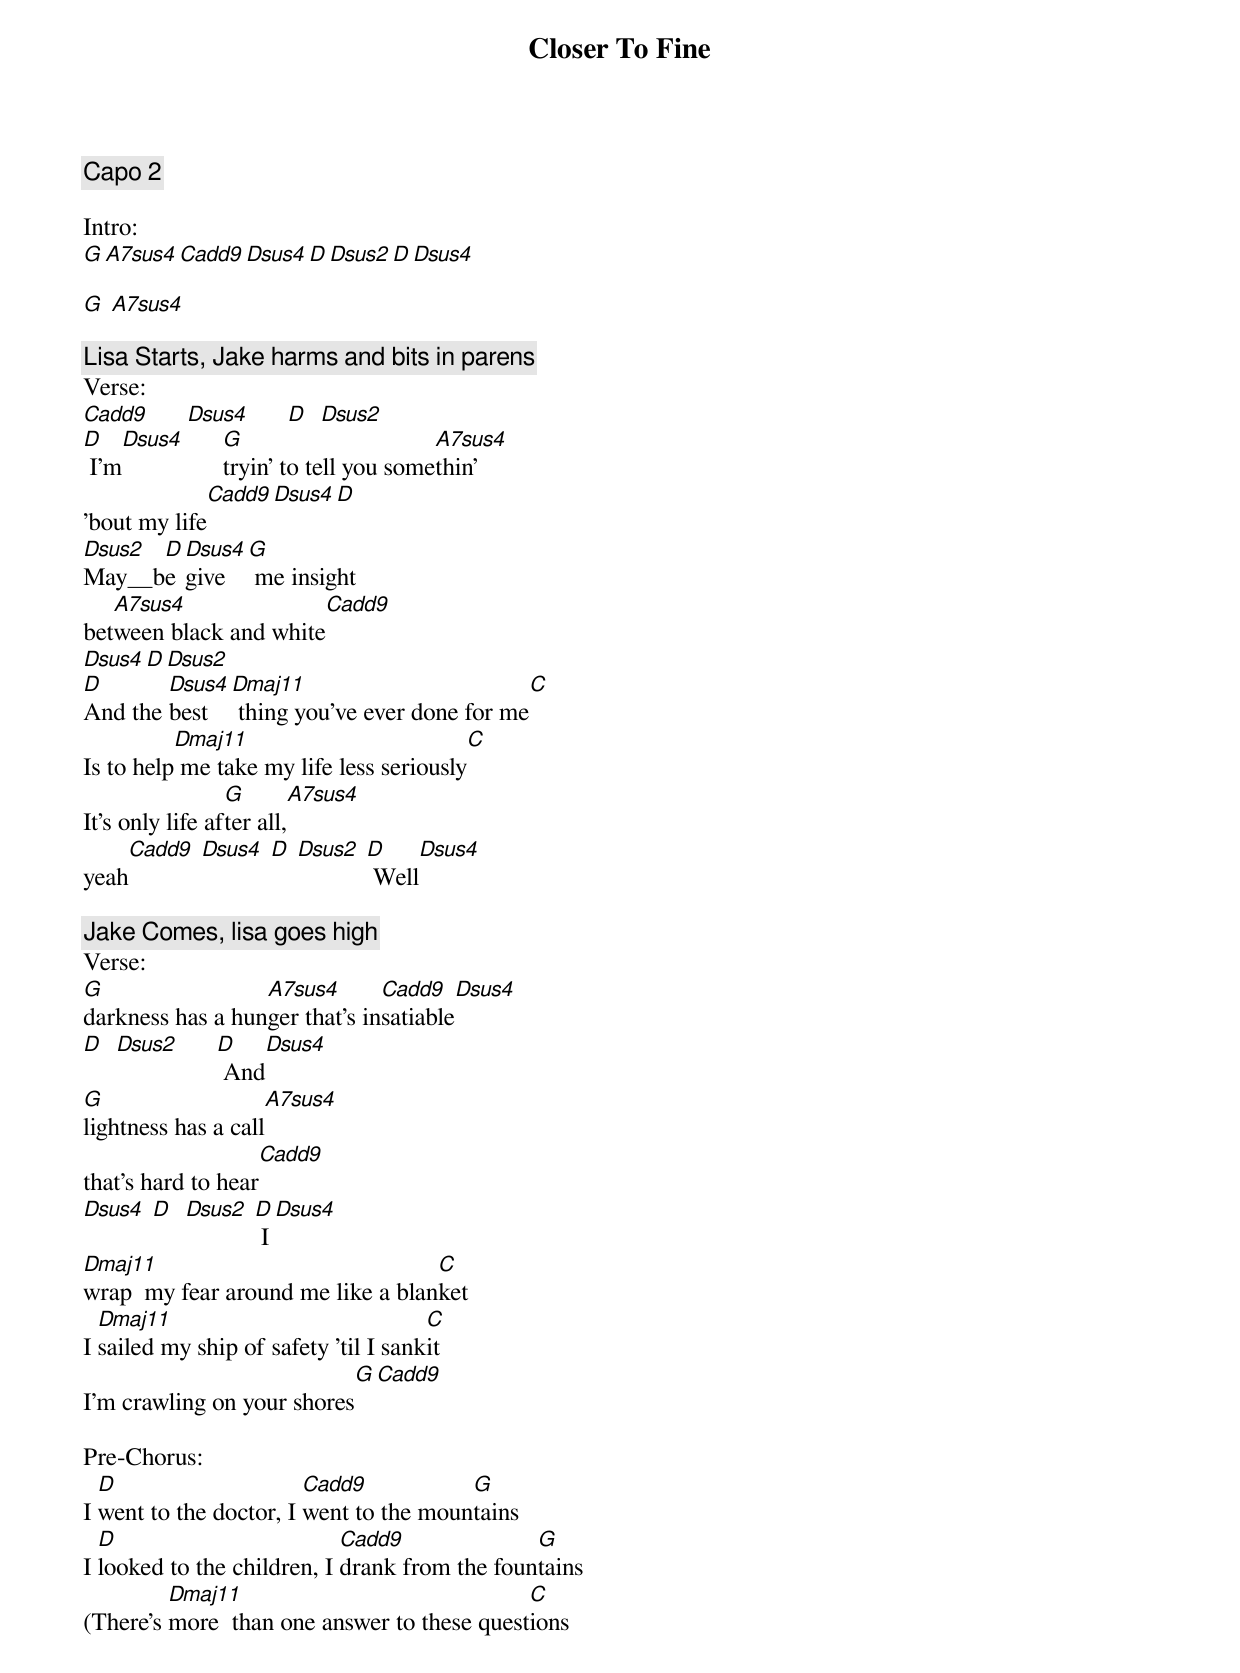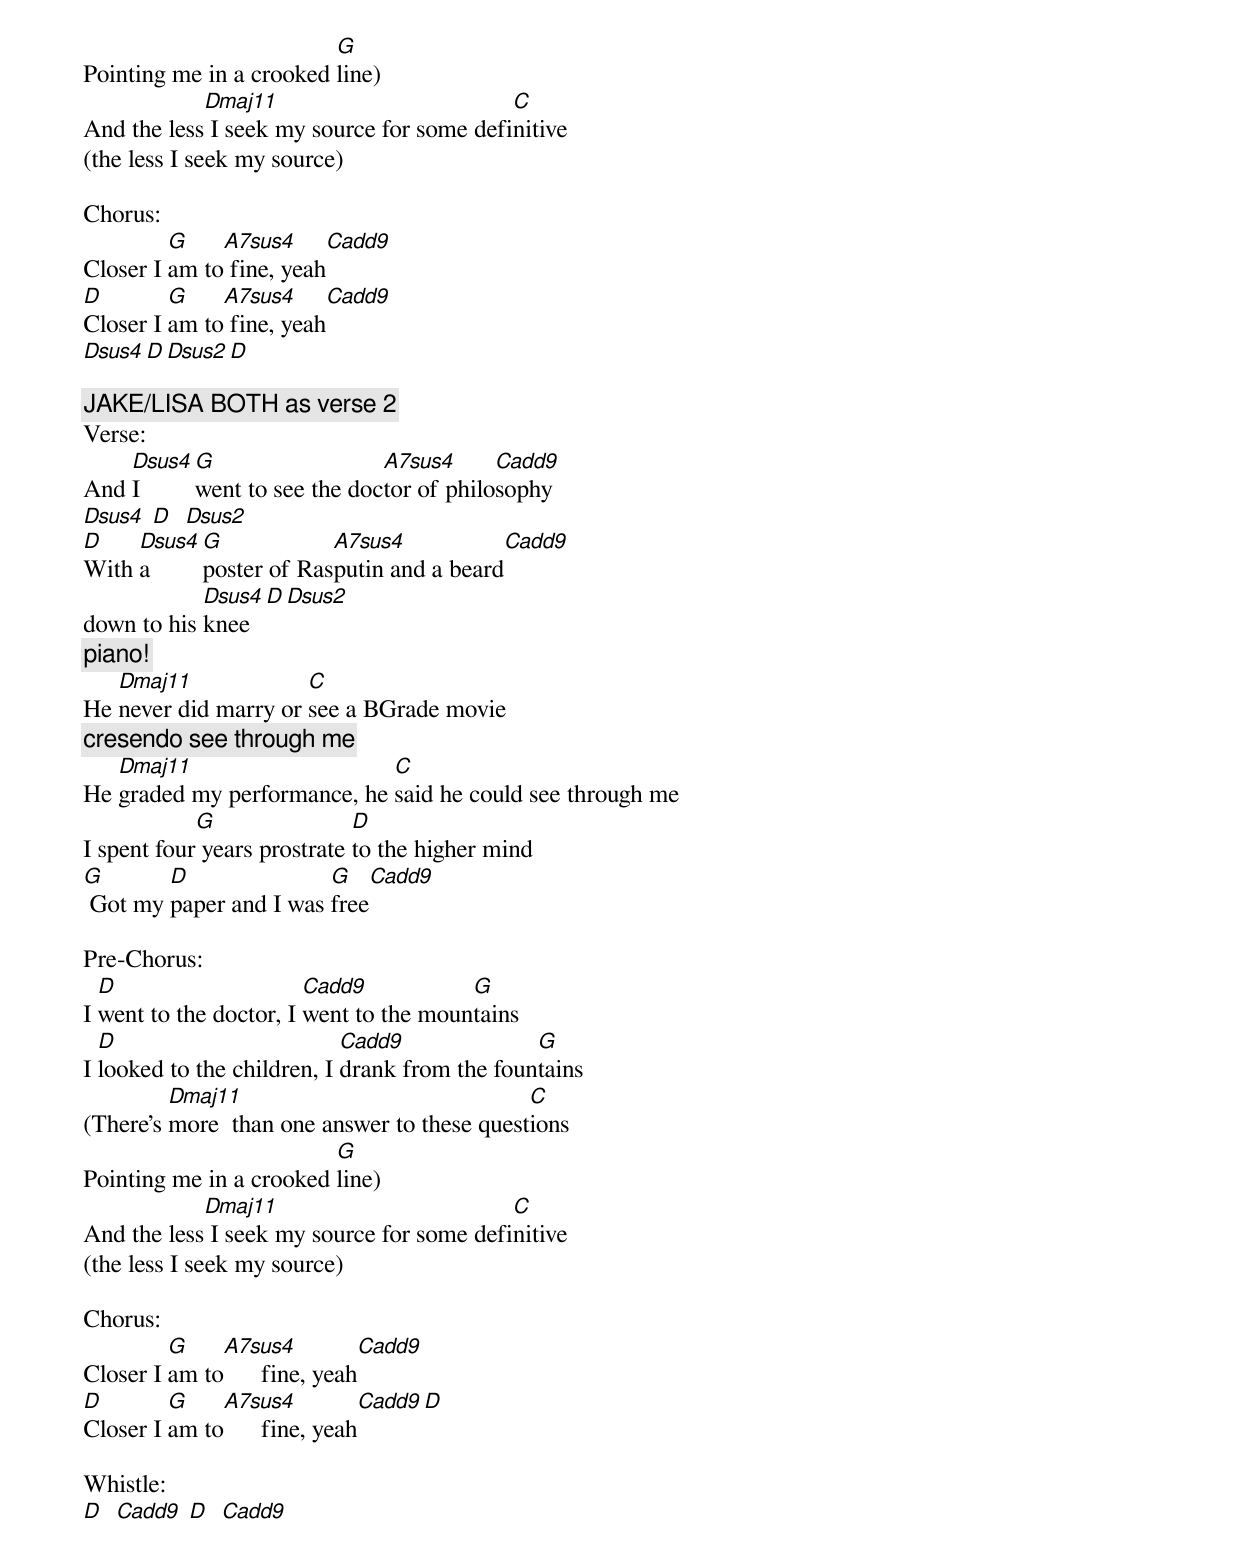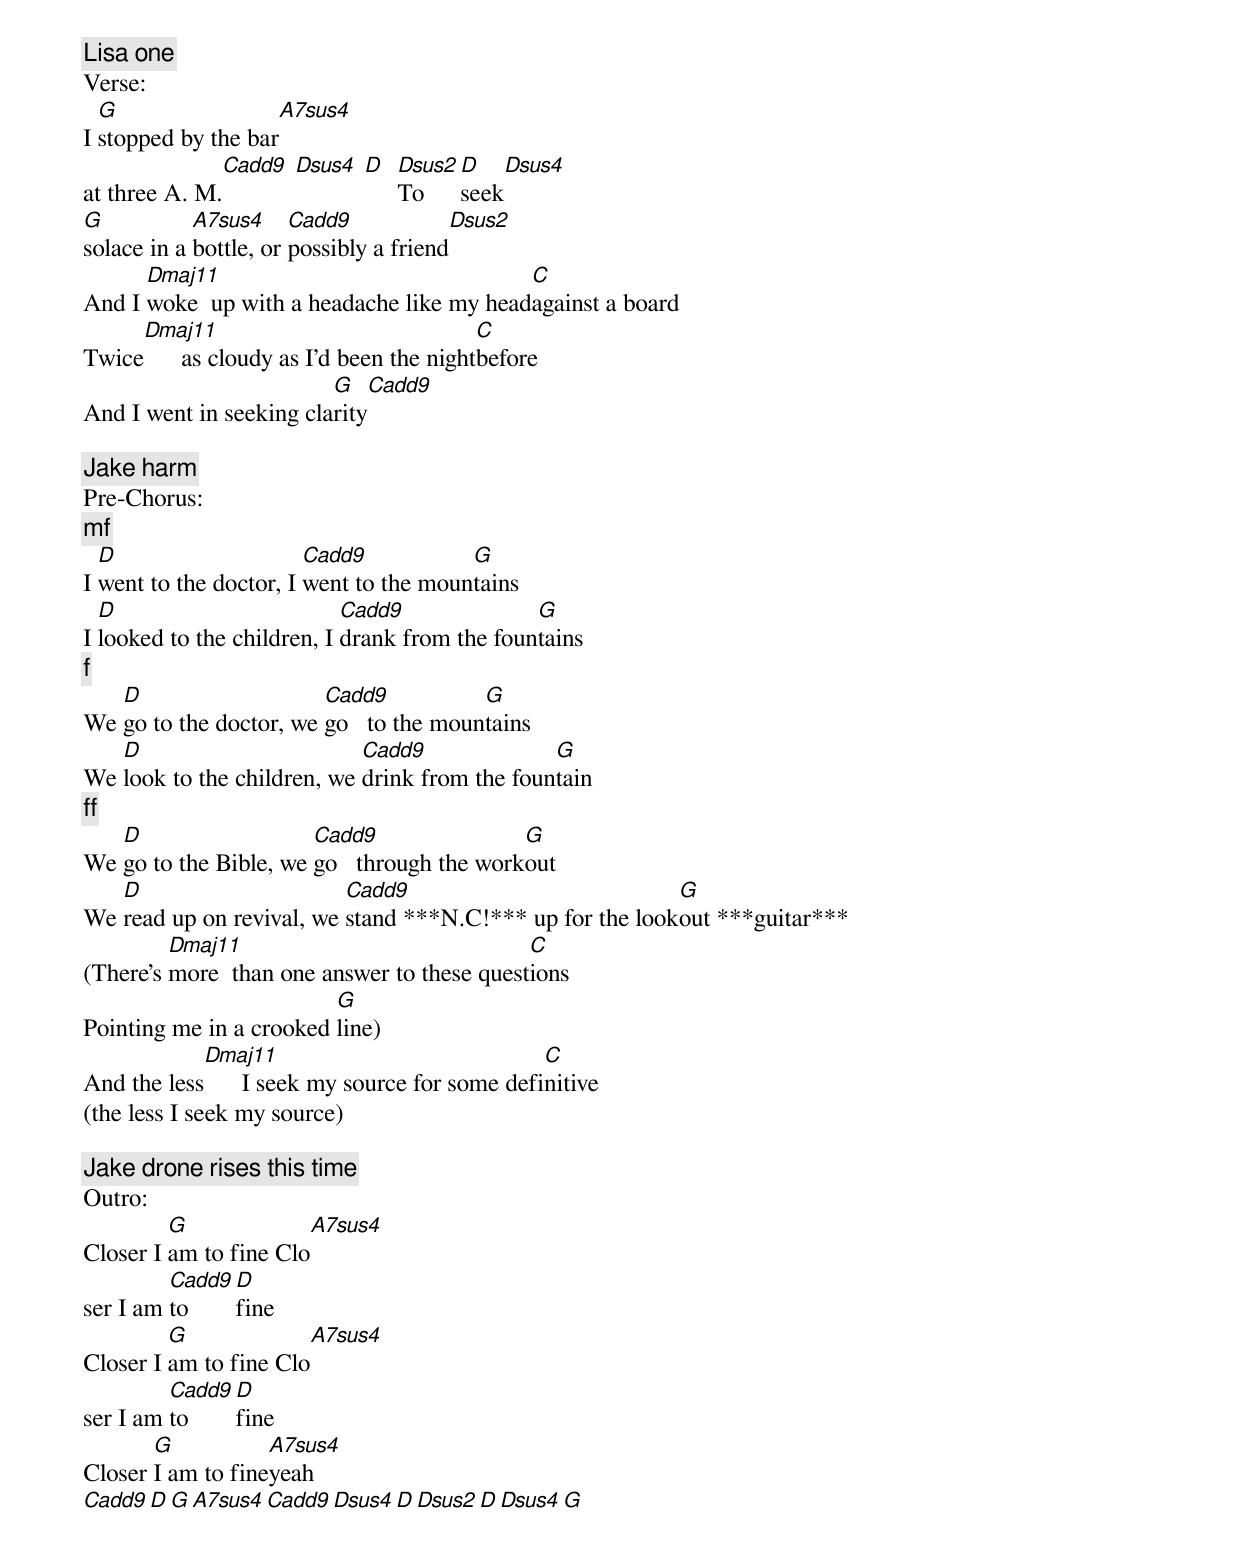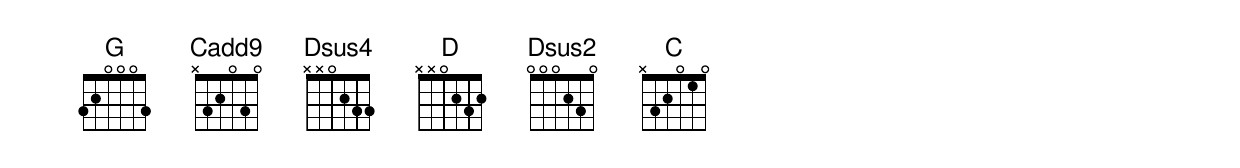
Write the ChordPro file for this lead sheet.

{title:Closer To Fine}
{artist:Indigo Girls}
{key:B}
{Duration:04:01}
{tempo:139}
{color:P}

{c: Capo 2}

Intro:
[G][A7sus4][Cadd9][Dsus4][D][Dsus2][D][Dsus4]

[G] [A7sus4]

{c: Lisa Starts, Jake harms and bits in parens}
Verse:
[Cadd9]      [Dsus4]      [D]  [Dsus2]
[D] I'm[Dsus4]      [G]tryin' to tell you some[A7sus4]thin'
'bout my life[Cadd9][Dsus4][D]
[Dsus2]May__b[D]e [Dsus4]give  [G] me insight
bet[A7sus4]ween black and white[Cadd9]
[Dsus4][D][Dsus2]
[D]And the [Dsus4]best  [Dmaj11] thing you've ever done for me[C]
Is to help[Dmaj11] me take my life less seriously[C]
It's only life af[G]ter all,[A7sus4]
yeah[Cadd9] [Dsus4] [D] [Dsus2] [D] Well[Dsus4]

{c: Jake Comes, lisa goes high}
Verse:
[G]darkness has a hun[A7sus4]ger that's in[Cadd9]satiable[Dsus4]
[D]  [Dsus2]      [D] And[Dsus4]
[G]lightness has a call[A7sus4]
that's hard to hear[Cadd9]
[Dsus4] [D]  [Dsus2] [D] I[Dsus4]
[Dmaj11]wrap  my fear around me like a blan[C]ket
I [Dmaj11]sailed my ship of safety 'til I sank[C]it
I'm crawling on your shores[G][Cadd9]

Pre-Chorus:
I [D]went to the doctor, I [Cadd9]went to the moun[G]tains
I [D]looked to the children, I [Cadd9]drank from the foun[G]tains
(There's [Dmaj11]more  than one answer to these quest[C]ions
Pointing me in a crooked [G]line)
And the less[Dmaj11] I seek my source for some defi[C]nitive
(the less I seek my source)

Chorus:
Closer I [G]am to[A7sus4] fine, yeah[Cadd9]
[D]Closer I [G]am to[A7sus4] fine, yeah[Cadd9]
[Dsus4][D][Dsus2][D]

{c: JAKE/LISA BOTH as verse 2}
Verse:
And [Dsus4]I [G]went to see the doc[A7sus4]tor of philo[Cadd9]sophy
[Dsus4] [D]  [Dsus2]
[D]With [Dsus4]a [G]poster of Ras[A7sus4]putin and a beard[Cadd9]
down to his [Dsus4]knee [D][Dsus2]
{c: piano!}
He [Dmaj11]never did marry or [C]see a BGrade movie
{c: cresendo see through me}
He [Dmaj11]graded my performance, he [C]said he could see through me
I spent four[G] years prostrate [D]to the higher mind
[G] Got my [D]paper and I was [G]free[Cadd9]

Pre-Chorus:
I [D]went to the doctor, I [Cadd9]went to the moun[G]tains
I [D]looked to the children, I [Cadd9]drank from the foun[G]tains
(There's [Dmaj11]more  than one answer to these quest[C]ions
Pointing me in a crooked [G]line)
And the less[Dmaj11] I seek my source for some defi[C]nitive
(the less I seek my source)

Chorus:
Closer I [G]am to[A7sus4]      fine, yeah[Cadd9]
[D]Closer I [G]am to[A7sus4]      fine, yeah[Cadd9][D]

Whistle:
[D]  [Cadd9] [D]  [Cadd9]

{c: Lisa one}
Verse:
I [G]stopped by the bar[A7sus4]
at three A. M.[Cadd9] [Dsus4] [D]  [Dsus2]To [D]seek[Dsus4]
[G]solace in a [A7sus4]bottle, or [Cadd9]possibly a friend[Dsus2]
And I [Dmaj11]woke  up with a headache like my head[C]against a board
Twice[Dmaj11]      as cloudy as I'd been the night[C]before
And I went in seeking cla[G]rity[Cadd9]

{c: Jake harm}
Pre-Chorus:
{c: mf}
I [D]went to the doctor, I [Cadd9]went to the moun[G]tains
I [D]looked to the children, I [Cadd9]drank from the foun[G]tains
{c: f}
We [D]go to the doctor, we [Cadd9]go   to the moun[G]tains
We [D]look to the children, we [Cadd9]drink from the foun[G]tain
{c: ff}
We [D]go to the Bible, we [Cadd9]go   through the work[G]out
We [D]read up on revival, we [Cadd9]stand ***N.C!*** up for the look[G]out ***guitar***
(There's [Dmaj11]more  than one answer to these quest[C]ions
Pointing me in a crooked [G]line)
And the less[Dmaj11]      I seek my source for some defi[C]nitive
(the less I seek my source)

{c: Jake drone rises this time}
Outro:
Closer I [G]am to fine Clo[A7sus4]
ser I am [Cadd9]to    [D]fine
Closer I [G]am to fine Clo[A7sus4]
ser I am [Cadd9]to    [D]fine
Closer [G]I am to fine[A7sus4]yeah
[Cadd9][D][G][A7sus4][Cadd9][Dsus4][D][Dsus2][D][Dsus4][G]
